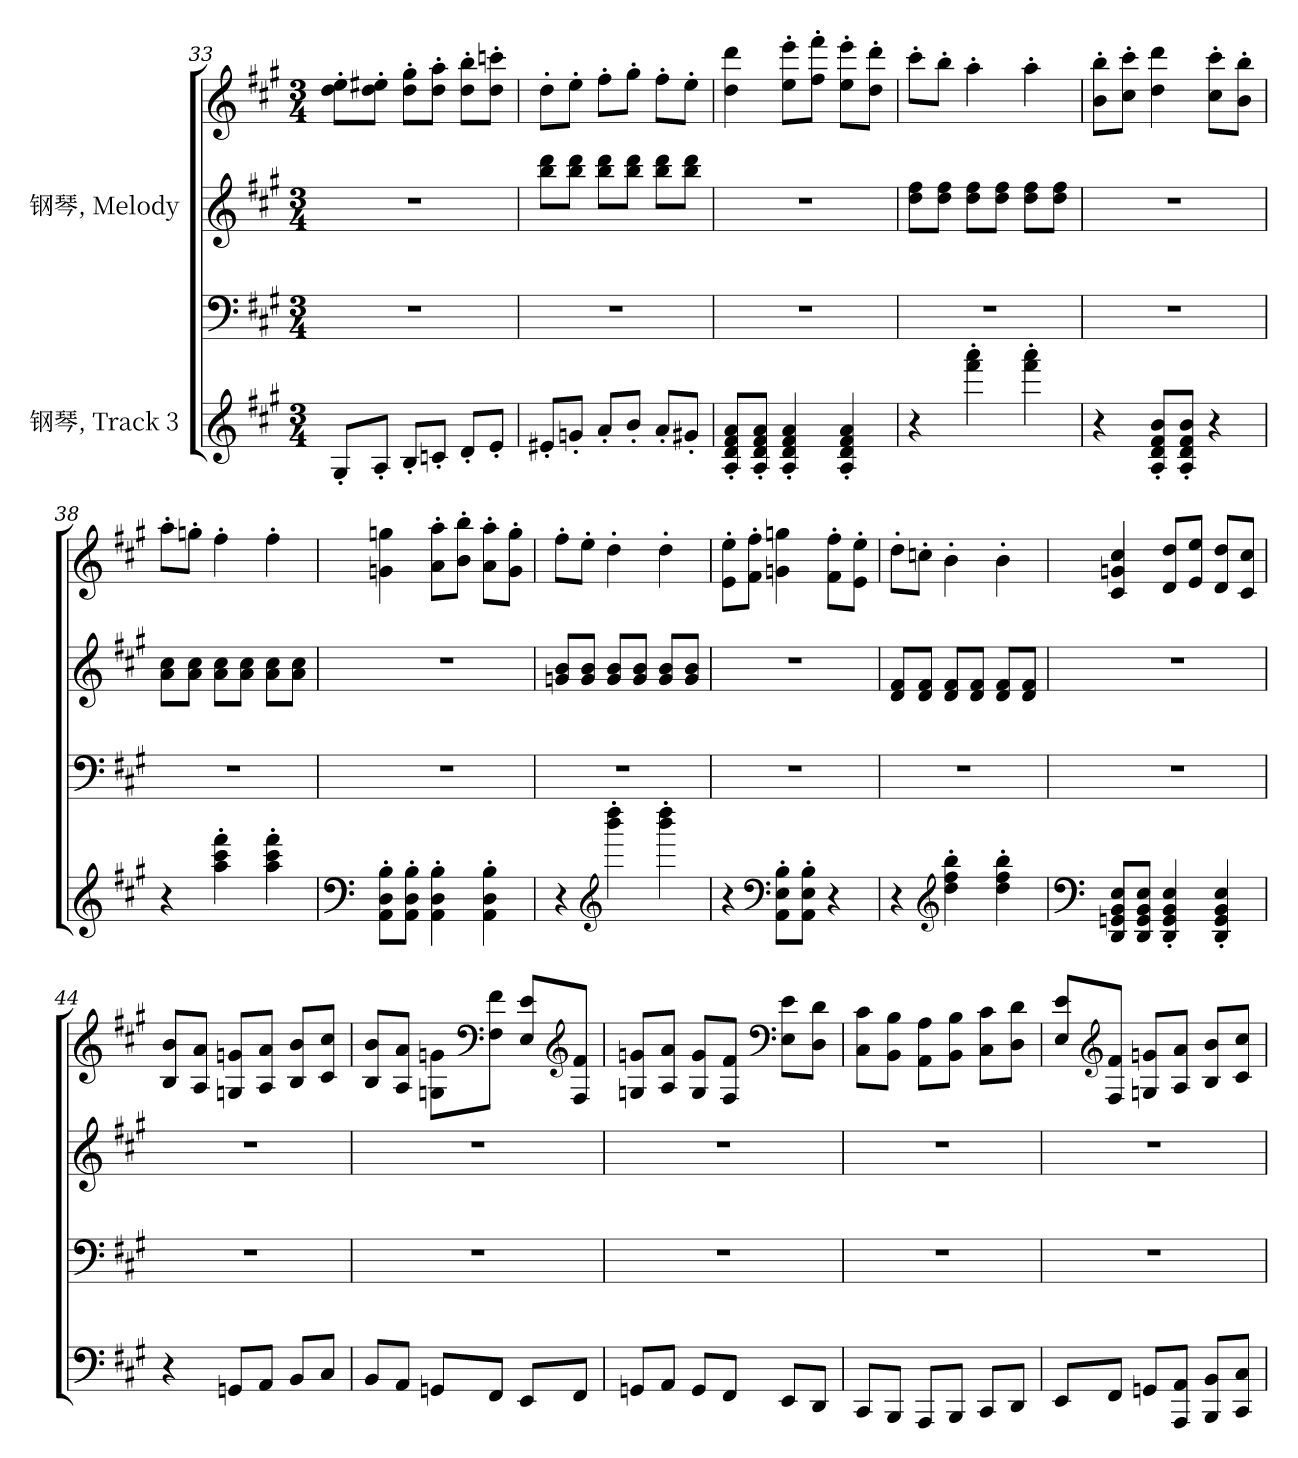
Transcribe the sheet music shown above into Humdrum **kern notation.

**kern	**kern	**kern	**kern
*part2	*part2	*part1	*part1
*staff4	*staff3	*staff2	*staff1
*I"钢琴, Track 3	*	*I"钢琴, Melody	*
*clefG2	*clefF4	*clefG2	*clefG2
*k[f#c#g#]	*k[f#c#g#]	*k[f#c#g#]	*k[f#c#g#]
*M3/4	*M3/4	*M3/4	*M3/4
*MM176	*MM176	*MM176	*MM176
=33	=33	=33	=33
8G#'/L	2.r	2.r	8dd\' 8ee\'L
8A'/J	.	.	8dd\' 8ee#X\'J
8B'/L	.	.	8dd\' 8gg#\'L
8cn'/J	.	.	8dd\' 8aa\'J
8d'/L	.	.	8dd\' 8bb\'L
8e'/J	.	.	8dd\' 8cccn\'J
!!LO:PB:g=z
=34	=34	=34	=34
8e#X'/L	2.r	8bb\ 8ddd\L	8dd'\L
8gn'/J	.	8bb\ 8ddd\J	8ee'\J
8a'/L	.	8bb\ 8ddd\L	8ff#'\L
8b'/J	.	8bb\ 8ddd\J	8gg#'\J
8a'/L	.	8bb\ 8ddd\L	8ff#'\L
8g#X'/J	.	8bb\ 8ddd\J	8ee'\J
=35	=35	=35	=35
8A/' 8d/' 8f#/' 8a/'L	2.r	2.r	4dd\ 4ddd\
8A/' 8d/' 8f#/' 8a/'J	.	.	.
4A/' 4d/' 4f#/' 4a/'	.	.	8ee\' 8eee\'L
.	.	.	8ff#\' 8fff#\'J
4A/' 4d/' 4f#/' 4a/'	.	.	8ee\' 8eee\'L
.	.	.	8dd\' 8ddd\'J
=36	=36	=36	=36
4r	2.r	8dd\ 8ff#\L	8ccc#'\L
.	.	8dd\ 8ff#\J	8bb'\J
4fff#\' 4aaa\'	.	8dd\ 8ff#\L	4aa'\
.	.	8dd\ 8ff#\J	.
4fff#\' 4aaa\'	.	8dd\ 8ff#\L	4aa'\
.	.	8dd\ 8ff#\J	.
=37	=37	=37	=37
4r	2.r	2.r	8b\' 8bb\'L
.	.	.	8cc#\' 8ccc#\'J
8A/' 8d/' 8f#/' 8b/'L	.	.	4dd\ 4ddd\
8A/' 8d/' 8f#/' 8b/'J	.	.	.
4r	.	.	8cc#\' 8ccc#\'L
.	.	.	8b\' 8bb\'J
=38	=38	=38	=38
4r	2.r	8a\ 8cc#\L	8aa'\L
.	.	8a\ 8cc#\J	8ggn'\J
4aa\' 4ccc#\' 4fff#\'	.	8a\ 8cc#\L	4ff#'\
.	.	8a\ 8cc#\J	.
4aa\' 4ccc#\' 4fff#\'	.	8a\ 8cc#\L	4ff#'\
.	.	8a\ 8cc#\J	.
!!LO:LB:g=z
=39	=39	=39	=39
*clefF4	*	*	*
8AA\' 8D\' 8B\'L	2.r	2.r	4gn\ 4ggn\
8AA\' 8D\' 8B\'J	.	.	.
4AA\' 4D\' 4B\'	.	.	8a\' 8aa\'L
.	.	.	8b\' 8bb\'J
4AA\' 4D\' 4B\'	.	.	8a\' 8aa\'L
.	.	.	8g\' 8gg\'J
=40	=40	=40	=40
4r	2.r	8gn/ 8b/L	8ff#'\L
.	.	8g/ 8b/J	8ee'\J
*clefG2	*	*	*
4bbb\' 4dddd\'	.	8g/ 8b/L	4dd'\
.	.	8g/ 8b/J	.
4bbb\' 4dddd\'	.	8g/ 8b/L	4dd'\
.	.	8g/ 8b/J	.
=41	=41	=41	=41
4r	2.r	2.r	8e\' 8ee\'L
.	.	.	8f#\' 8ff#\'J
*clefF4	*	*	*
8AA\' 8E\' 8B\'L	.	.	4gn\ 4ggn\
8AA\' 8E\' 8B\'J	.	.	.
4r	.	.	8f#\' 8ff#\'L
.	.	.	8e\' 8ee\'J
=42	=42	=42	=42
4r	2.r	8d/ 8f#/L	8dd'\L
.	.	8d/ 8f#/J	8ccn'\J
*clefG2	*	*	*
4dd\' 4ff#\' 4bb\'	.	8d/ 8f#/L	4b'\
.	.	8d/ 8f#/J	.
4dd\' 4ff#\' 4bb\'	.	8d/ 8f#/L	4b'\
.	.	8d/ 8f#/J	.
=43	=43	=43	=43
*clefF4	*	*	*
8DD/ 8GGn/ 8BB/ 8E/L	2.r	2.r	4c#/ 4gn/ 4cc#/
8DD/ 8GG/ 8BB/ 8E/J	.	.	.
4DD/' 4GG/' 4BB/' 4E/'	.	.	8d/ 8dd/L
.	.	.	8e/ 8ee/J
4DD/' 4GG/' 4BB/' 4E/'	.	.	8d/ 8dd/L
.	.	.	8c#/ 8cc#/J
!!LO:LB:g=z
=44	=44	=44	=44
4r	2.r	2.r	8B/ 8b/L
.	.	.	8A/ 8a/J
8GGn/L	.	.	8Gn/ 8gn/L
8AA/J	.	.	8A/ 8a/J
8BB/L	.	.	8B/ 8b/L
8C#/J	.	.	8c#/ 8cc#/J
=45	=45	=45	=45
8BB/L	2.r	2.r	8B/ 8b/L
8AA/J	.	.	8A/ 8a/J
8GGn/L	.	.	8Gn\ 8gn\L
*	*	*	*clefF4
8FF#/J	.	.	8F#\ 8f#\J
8EE/L	.	.	8E/ 8e/L
*	*	*	*clefG2
8FF#/J	.	.	8F#/ 8f#/J
=46	=46	=46	=46
8GGn/L	2.r	2.r	8Gn/ 8gn/L
8AA/J	.	.	8A/ 8a/J
8GG/L	.	.	8G/ 8g/L
8FF#/J	.	.	8F#/ 8f#/J
*	*	*	*clefF4
8EE/L	.	.	8E\ 8e\L
8DD/J	.	.	8D\ 8d\J
=47	=47	=47	=47
*	*	*	*MM170
8CC#/L	2.r	2.r	8C#\ 8c#\L
*	*	*	*MM169
8BBB/J	.	.	8BB\ 8B\J
8AAA/L	.	.	8AA\ 8A\L
*	*	*	*MM168
8BBB/J	.	.	8BB\ 8B\J
8CC#/L	.	.	8C#\ 8c#\L
*	*	*	*MM167
8DD/J	.	.	8D\ 8d\J
!!LO:PB:g=z
=48	=48	=48	=48
8EE/L	2.r	2.r	8E/ 8e/L
*	*	*	*clefG2
*	*	*	*MM166
8FF#/J	.	.	8F#/ 8f#/J
8GGn/L	.	.	8Gn/ 8gn/L
*	*	*	*MM165
8AAA/ 8AA/J	.	.	8A/ 8a/J
8BBB/ 8BB/L	.	.	8B/ 8b/L
*	*	*	*MM164
8CC#/ 8C#/J	.	.	8c#/ 8cc#/J
=	=	=	=
*-	*-	*-	*-
